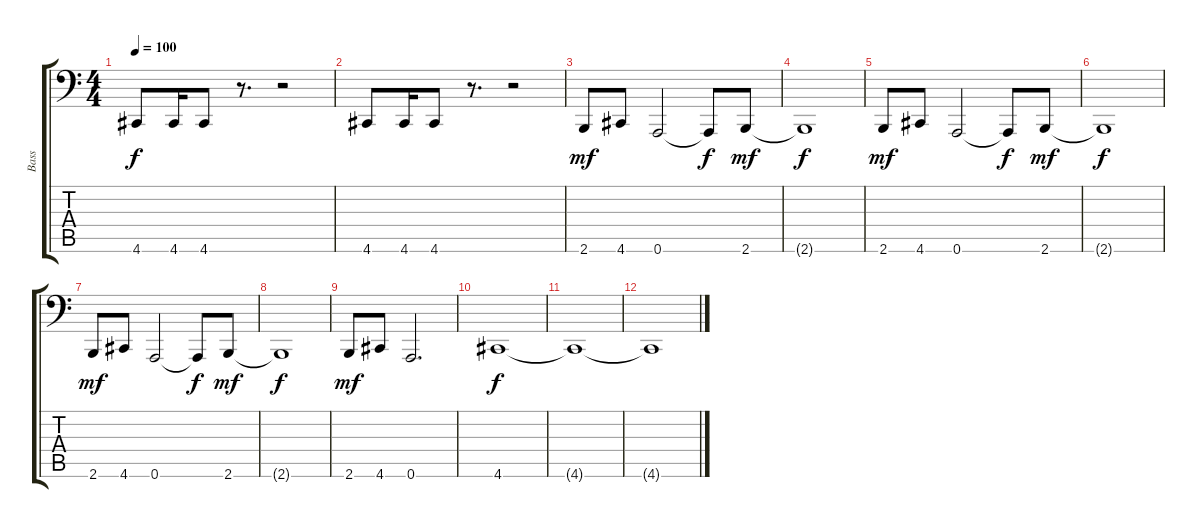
\track ("Bass" "Bass") {instrument electricbassfinger}
\staff {score tabs}
\tuning (C3 G2 D2 A1 E1 A0) {hide}
\ts (4 4)
\tempo 100
\clef f4
\ks c
4.6.8{dy f} 4.6.16 4.6.8 r.8{d} r.2 |
4.6.8 4.6.16 4.6.8 r.8{d} r.2 |
2.6.8{dy mf} 4.6.8 0.6.2 0.6{t}.8{dy f} 2.6.8{dy mf} |
2.6{t}.1{dy f} |
2.6.8{dy mf} 4.6.8 0.6.2 0.6{t}.8{dy f} 2.6.8{dy mf} |
2.6{t}.1{dy f} |
2.6.8{dy mf} 4.6.8 0.6.2 0.6{t}.8{dy f} 2.6.8{dy mf} |
2.6{t}.1{dy f} |
2.6.8{dy mf} 4.6.8 0.6.2{d} |
4.6.1{dy f} |
4.6{t}.1 |
4.6{t}.1
